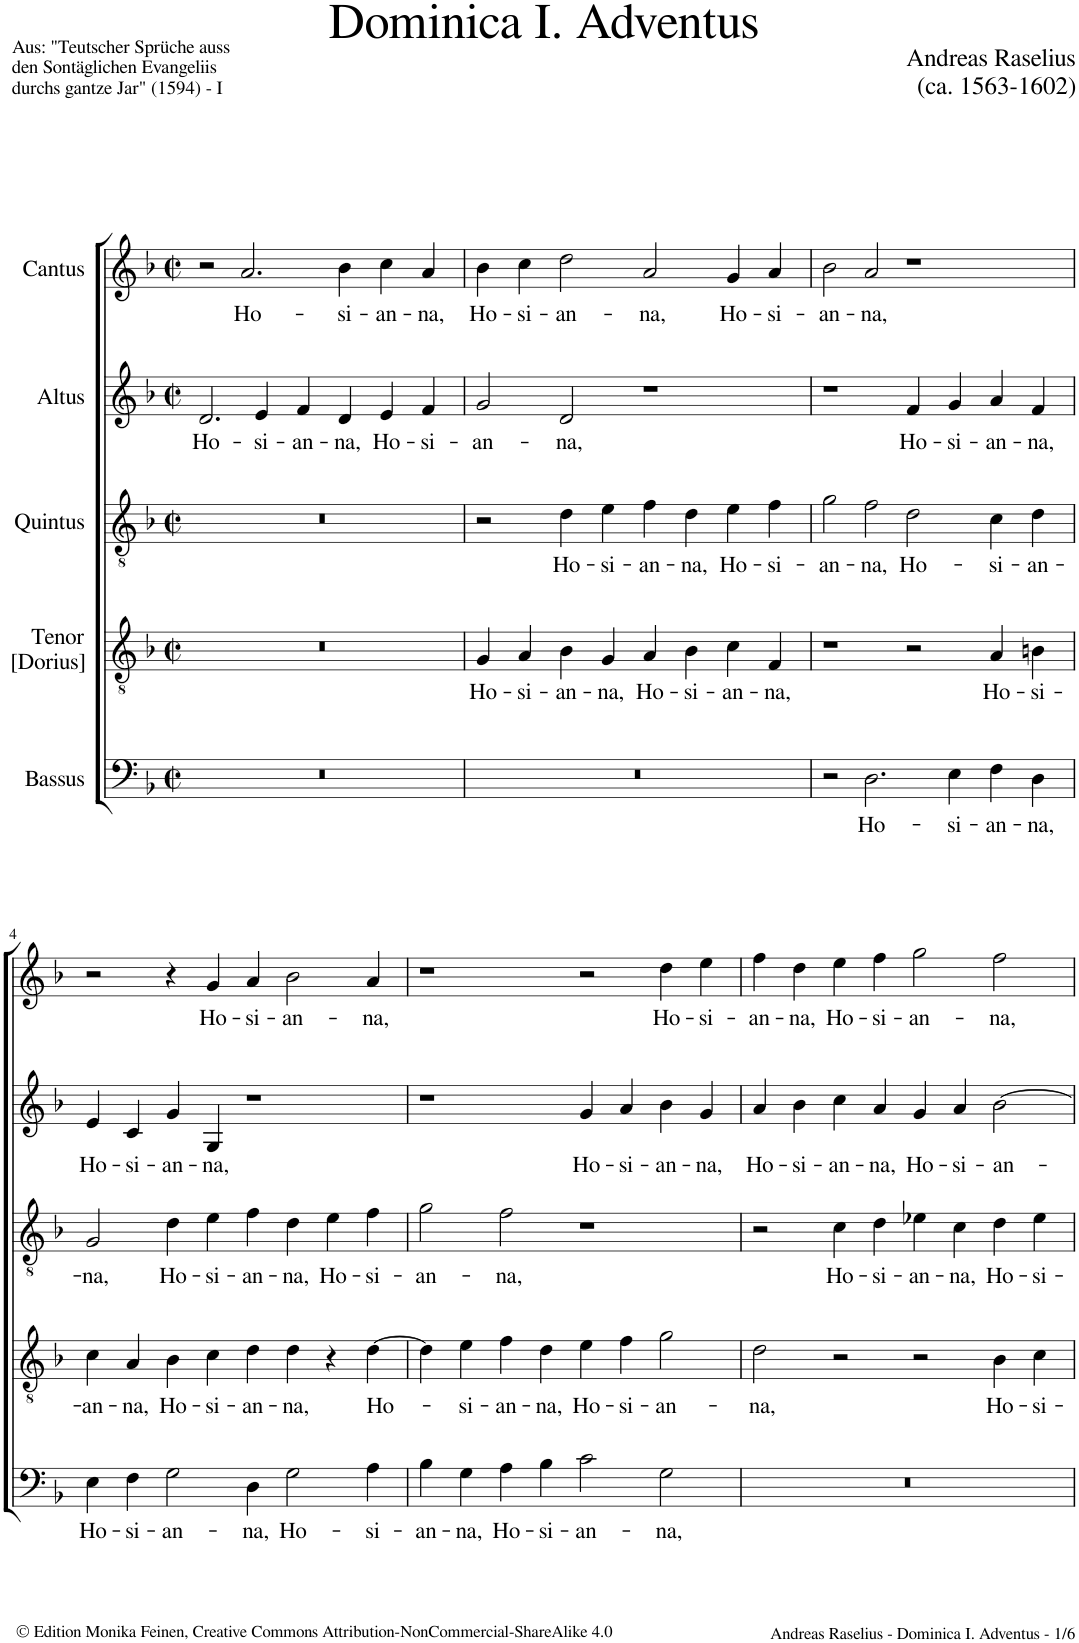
**kern	**text	**kern	**text	**kern	**text	**kern	**text	**kern	**text
*part5	*part5	*part4	*part4	*part3	*part3	*part2	*part2	*part1	*part1
*staff5	*staff5	*staff4	*staff4	*staff3	*staff3	*staff2	*staff2	*staff1	*staff1
*I"Bassus	*	*I"Tenor [Dorius]	*	*I"Quintus	*	*I"Altus	*	*I"Cantus	*
*clefF4	*	*clefGv2	*	*clefGv2	*	*clefG2	*	*clefG2	*
*k[b-]	*	*k[b-]	*	*k[b-]	*	*k[b-]	*	*k[b-]	*
*M4/2	*	*M4/2	*	*M4/2	*	*M4/2	*	*M4/2	*
*met(c|)	*	*met(c|)	*	*met(c|)	*	*met(c|)	*	*met(c|)	*
=1	=1	=1	=1	=1	=1	=1	=1	=1	=1
!	!	!	!	!	!	!	!LO:LY:b	!	!
0r	.	0r	.	0r	.	2.d/	Ho-	2r	.
!	!	!	!	!	!	!	!	!	!LO:LY:b
.	.	.	.	.	.	.	.	2.a/	Ho-
!	!	!	!	!	!	!	!LO:LY:b	!	!
.	.	.	.	.	.	4e/	-si-	.	.
!	!	!	!	!	!	!	!LO:LY:b	!	!
.	.	.	.	.	.	4f/	-an-	.	.
!	!	!	!	!	!	!	!LO:LY:b	!	!LO:LY:b
.	.	.	.	.	.	4d/	-na,	4b-\	-si-
!	!	!	!	!	!	!	!LO:LY:b	!	!LO:LY:b
.	.	.	.	.	.	4e/	Ho-	4cc\	-an-
!	!	!	!	!	!	!	!LO:LY:b	!	!LO:LY:b
.	.	.	.	.	.	4f/	-si-	4a/	-na,
=2	=2	=2	=2	=2	=2	=2	=2	=2	=2
!	!	!	!LO:LY:b	!	!	!	!LO:LY:b	!	!LO:LY:b
0r	.	4G/	Ho-	2r	.	2g/	-an-	4b-\	Ho-
!	!	!	!LO:LY:b	!	!	!	!	!	!LO:LY:b
.	.	4A/	-si-	.	.	.	.	4cc\	-si-
!	!	!	!LO:LY:b	!	!LO:LY:b	!	!LO:LY:b	!	!LO:LY:b
.	.	4B-\	-an-	4d\	Ho-	2d/	-na,	2dd\	-an-
!	!	!	!LO:LY:b	!	!LO:LY:b	!	!	!	!
.	.	4G/	-na,	4e\	-si-	.	.	.	.
!	!	!	!LO:LY:b	!	!LO:LY:b	!	!	!	!LO:LY:b
.	.	4A/	Ho-	4f\	-an-	1r	.	2a/	-na,
!	!	!	!LO:LY:b	!	!LO:LY:b	!	!	!	!
.	.	4B-\	-si-	4d\	-na,	.	.	.	.
!	!	!	!LO:LY:b	!	!LO:LY:b	!	!	!	!LO:LY:b
.	.	4c\	-an-	4e\	Ho-	.	.	4g/	Ho-
!	!	!	!LO:LY:b	!	!LO:LY:b	!	!	!	!LO:LY:b
.	.	4F/	-na,	4f\	-si-	.	.	4a/	-si-
=3	=3	=3	=3	=3	=3	=3	=3	=3	=3
!	!	!	!	!	!LO:LY:b	!	!	!	!LO:LY:b
2r	.	1r	.	2g\	-an-	1r	.	2b-\	-an-
!	!LO:LY:b	!	!	!	!LO:LY:b	!	!	!	!LO:LY:b
2.D\	Ho-	.	.	2f\	-na,	.	.	2a/	-na,
!	!	!	!	!	!LO:LY:b	!	!LO:LY:b	!	!
.	.	2r	.	2d\	Ho-	4f/	Ho-	1r	.
!	!LO:LY:b	!	!	!	!	!	!LO:LY:b	!	!
4E\	-si-	.	.	.	.	4g/	-si-	.	.
!	!LO:LY:b	!	!LO:LY:b	!	!LO:LY:b	!	!LO:LY:b	!	!
4F\	-an-	4A/	Ho-	4c\	-si-	4a/	-an-	.	.
!	!LO:LY:b	!	!LO:LY:b	!	!LO:LY:b	!	!LO:LY:b	!	!
4D\	-na,	4Bn\	-si-	4d\	-an-	4f/	-na,	.	.
!!LO:LB:g=z
=4	=4	=4	=4	=4	=4	=4	=4	=4	=4
!	!LO:LY:b	!	!LO:LY:b	!	!LO:LY:b	!	!LO:LY:b	!	!
4E\	Ho-	4c\	-an-	2G/	-na,	4e/	Ho-	2r	.
!	!LO:LY:b	!	!LO:LY:b	!	!	!	!LO:LY:b	!	!
4F\	-si-	4A/	-na,	.	.	4c/	-si-	.	.
!	!LO:LY:b	!	!LO:LY:b	!	!LO:LY:b	!	!LO:LY:b	!	!
2G\	-an-	4B-\	Ho-	4d\	Ho-	4g/	-an-	4r	.
!	!	!	!LO:LY:b	!	!LO:LY:b	!	!LO:LY:b	!	!LO:LY:b
.	.	4c\	-si-	4e\	-si-	4G/	-na,	4g/	Ho-
!	!LO:LY:b	!	!LO:LY:b	!	!LO:LY:b	!	!	!	!LO:LY:b
4D\	-na,	4d\	-an-	4f\	-an-	1r	.	4a/	-si-
!	!LO:LY:b	!	!LO:LY:b	!	!LO:LY:b	!	!	!	!LO:LY:b
2G\	Ho-	4d\	-na,	4d\	-na,	.	.	2b-\	-an-
!	!	!	!	!	!LO:LY:b	!	!	!	!
.	.	4r	.	4e\	Ho-	.	.	.	.
!	!LO:LY:b	!	!LO:LY:b	!	!LO:LY:b	!	!	!	!LO:LY:b
4A\	-si-	[4d\	Ho-	4f\	-si-	.	.	4a/	-na,
=5	=5	=5	=5	=5	=5	=5	=5	=5	=5
!	!LO:LY:b	!	!	!	!LO:LY:b	!	!	!	!
4B-\	an-	4d\]	.	2g\	an-	1r	.	1r	.
!	!LO:LY:b	!	!LO:LY:b	!	!	!	!	!	!
4G\	-na,	4e\	si-	.	.	.	.	.	.
!	!LO:LY:b	!	!LO:LY:b	!	!LO:LY:b	!	!	!	!
4A\	Ho-	4f\	-an-	2f\	-na,	.	.	.	.
!	!LO:LY:b	!	!LO:LY:b	!	!	!	!	!	!
4B-\	-si-	4d\	-na,	.	.	.	.	.	.
!	!LO:LY:b	!	!LO:LY:b	!	!	!	!LO:LY:b	!	!
2c\	-an-	4e\	Ho-	1r	.	4g/	Ho-	2r	.
!	!	!	!LO:LY:b	!	!	!	!LO:LY:b	!	!
.	.	4f\	-si-	.	.	4a/	-si-	.	.
!	!LO:LY:b	!	!LO:LY:b	!	!	!	!LO:LY:b	!	!LO:LY:b
2G\	-na,	2g\	-an-	.	.	4b-\	-an-	4dd\	Ho-
!	!	!	!	!	!	!	!LO:LY:b	!	!LO:LY:b
.	.	.	.	.	.	4g/	-na,	4ee\	-si-
=6	=6	=6	=6	=6	=6	=6	=6	=6	=6
!	!	!	!LO:LY:b	!	!	!	!LO:LY:b	!	!LO:LY:b
0r	.	2d\	-na,	2r	.	4a/	Ho-	4ff\	-an-
!	!	!	!	!	!	!	!LO:LY:b	!	!LO:LY:b
.	.	.	.	.	.	4b-\	-si-	4dd\	-na,
!	!	!	!	!	!LO:LY:b	!	!LO:LY:b	!	!LO:LY:b
.	.	2r	.	4c\	Ho-	4cc\	-an-	4ee\	Ho-
!	!	!	!	!	!LO:LY:b	!	!LO:LY:b	!	!LO:LY:b
.	.	.	.	4d\	-si-	4a/	-na,	4ff\	-si-
!	!	!	!	!	!LO:LY:b	!	!LO:LY:b	!	!LO:LY:b
.	.	2r	.	4e-X\	-an-	4g/	Ho-	2gg\	-an-
!	!	!	!	!	!LO:LY:b	!	!LO:LY:b	!	!
.	.	.	.	4c\	-na,	4a/	-si-	.	.
!	!	!	!LO:LY:b	!	!LO:LY:b	!	!LO:LY:b	!	!LO:LY:b
.	.	4B-\	Ho-	4d\	Ho-	[2b-\	-an-	2ff\	-na,
!	!	!	!LO:LY:b	!	!LO:LY:b	!	!	!	!
.	.	4c\	-si-	4e-\	-si-	.	.	.	.
=	=	=	=	=	=	=	=	=	=
*-	*-	*-	*-	*-	*-	*-	*-	*-	*-
